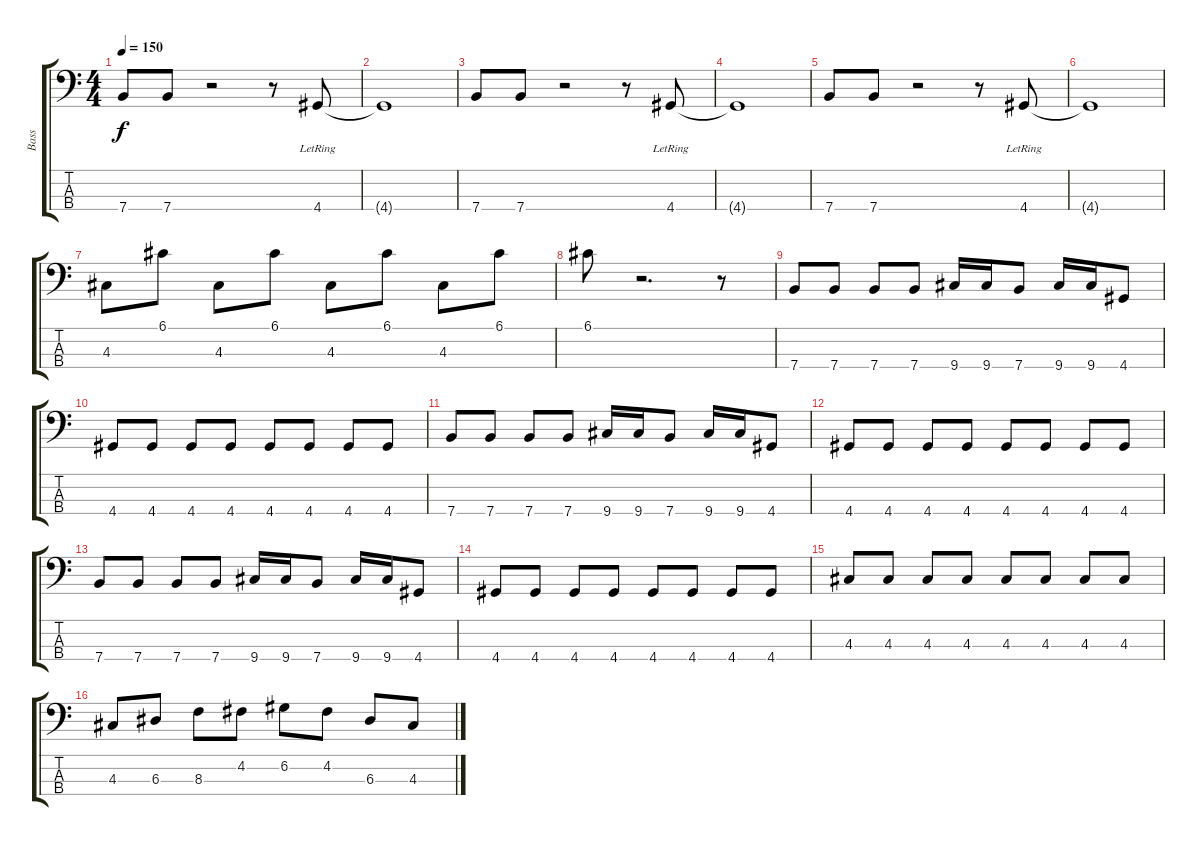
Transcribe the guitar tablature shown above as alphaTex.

\track ("Bass" "Bass") {instrument electricbassfinger}
\staff {score tabs}
\tuning (G2 D2 A1 E1) {hide}
\ts (4 4)
\tempo 150
\clef f4
\ks c
7.4.8{dy f} 7.4.8 r.2 r.8 4.4{lr}.8 |
4.4{t}.1 |
7.4.8 7.4.8 r.2 r.8 4.4{lr}.8 |
4.4{t}.1 |
7.4.8 7.4.8 r.2 r.8 4.4{lr}.8 |
4.4{t}.1 |
4.3.8 6.1.8 4.3.8 6.1.8 4.3.8 6.1.8 4.3.8 6.1.8 |
6.1.8 r.2{d} r.8 |
7.4.8 7.4.8 7.4.8 7.4.8 9.4.16 9.4.16 7.4.8 9.4.16 9.4.16 4.4.8 |
4.4.8 4.4.8 4.4.8 4.4.8 4.4.8 4.4.8 4.4.8 4.4.8 |
7.4.8 7.4.8 7.4.8 7.4.8 9.4.16 9.4.16 7.4.8 9.4.16 9.4.16 4.4.8 |
4.4.8 4.4.8 4.4.8 4.4.8 4.4.8 4.4.8 4.4.8 4.4.8 |
7.4.8 7.4.8 7.4.8 7.4.8 9.4.16 9.4.16 7.4.8 9.4.16 9.4.16 4.4.8 |
4.4.8 4.4.8 4.4.8 4.4.8 4.4.8 4.4.8 4.4.8 4.4.8 |
4.3.8 4.3.8 4.3.8 4.3.8 4.3.8 4.3.8 4.3.8 4.3.8 |
4.3.8 6.3.8 8.3.8 4.2.8 6.2.8 4.2.8 6.3.8 4.3.8
